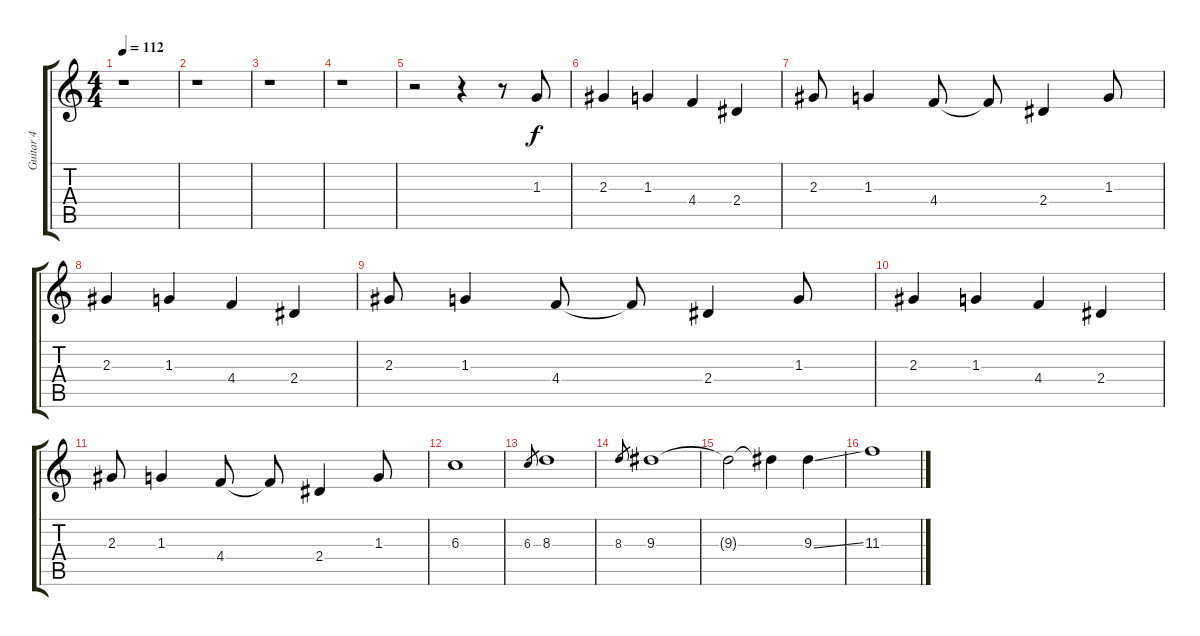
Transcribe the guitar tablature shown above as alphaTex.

\track ("Guitar 4" "Guitar 4") {instrument overdrivenguitar}
\staff {score tabs}
\tuning (Eb4 Bb3 Gb3 Db3 Ab2 Eb2) {hide}
\ts (4 4)
\tempo 112
\clef g2
\ks c
r.1{dy f} |
r.1 |
r.1 |
r.1 |
r.2 r.4 r.8 1.3.8 |
2.3.4 1.3.4 4.4.4 2.4.4 |
2.3.8 1.3.4 4.4.8 4.4{t}.8 2.4.4 1.3.8 |
2.3.4 1.3.4 4.4.4 2.4.4 |
2.3.8 1.3.4 4.4.8 4.4{t}.8 2.4.4 1.3.8 |
2.3.4 1.3.4 4.4.4 2.4.4 |
2.3.8 1.3.4 4.4.8 4.4{t}.8 2.4.4 1.3.8 |
6.3.1 |
6.3.8{gr} 8.3.1 |
8.3.8{gr} 9.3.1 |
9.3{t}.2 9.3{t}.4 9.3{ss}.4 |
11.3.1
